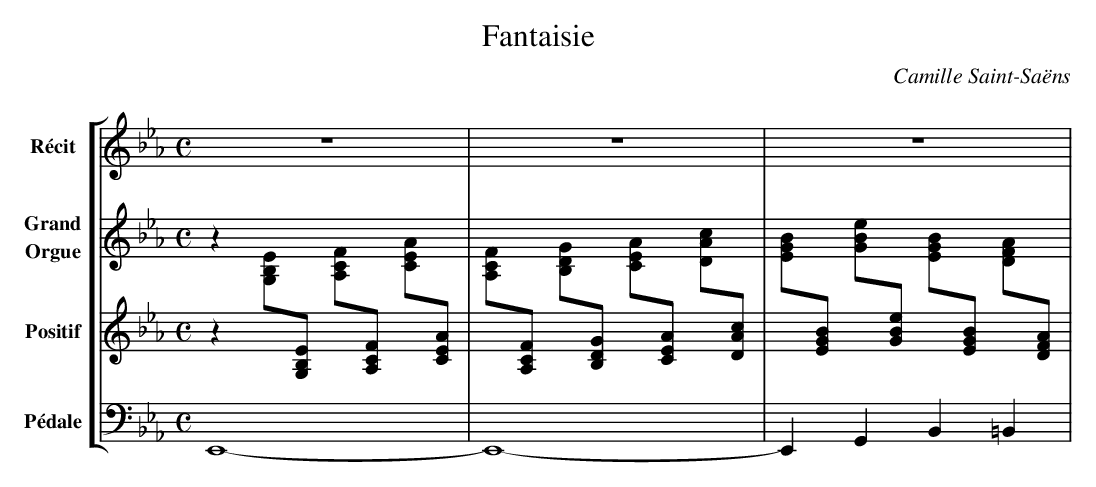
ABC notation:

X:1
T:Fantaisie
C:Camille Saint-Saëns
M:C
L:1/8
%%staves [recit GO pos ped]
K:Eb
V:recit name="Récit"
z8|z8|z8|
V:GO treble name="Grand\nOrgue"
z2[G,B,E][I:staff 3][G,B,E] \
 [I:staff 2][A,CF][I:staff 3][A,CF] [I:staff 2][CEA][I:staff 3][CEA]| \
[I:staff 2][A,CF][I:staff 3][A,CF] [I:staff 2][B,DG][I:staff 3][B,DG] \
 [I:staff 2][CEA][I:staff 3][CEA] [I:staff 2][DAc][I:staff 3][DAc]| \
[I:staff 2][EGB][I:staff 3][EGB] [I:staff 2][GBe][I:staff 3][GBe] \
 [I:staff 2][EGB][I:staff 3][EGB] [I:staff 2][DFA][I:staff 3][DFA]|
V:pos treble name=Positif
z2x6|x8|x8|
V:ped name="Pédale"
E,,8-|E,,8-|E,,2G,,2B,,2=B,,2|
